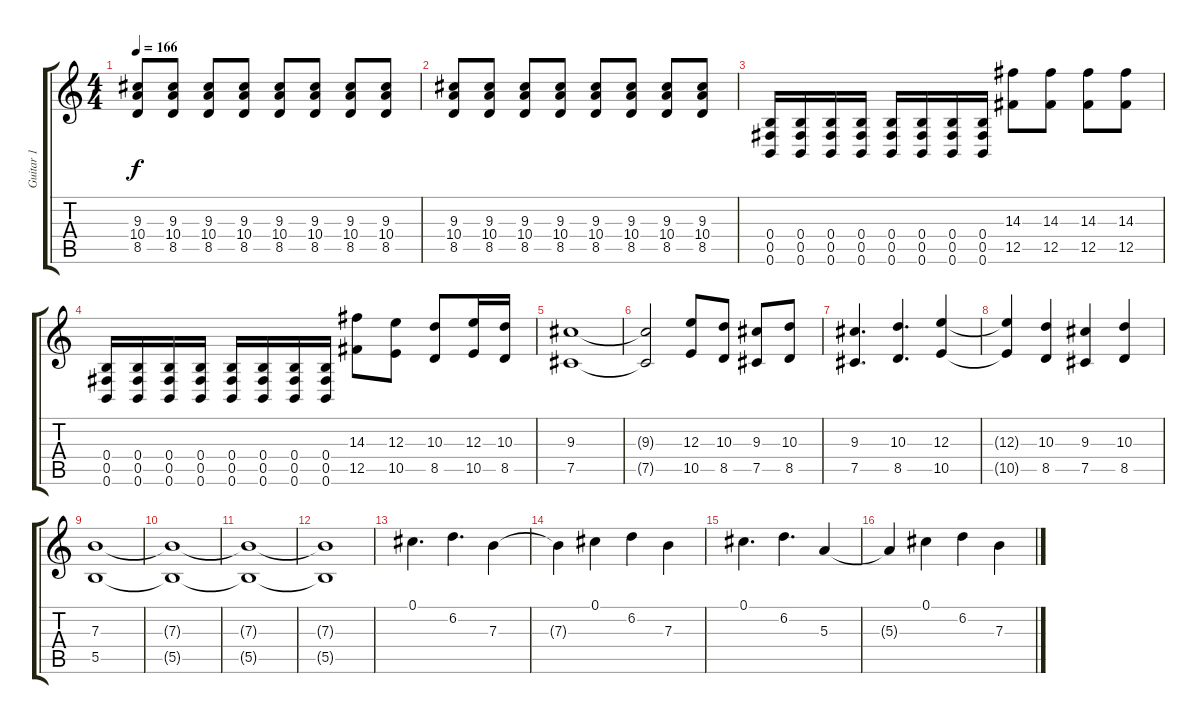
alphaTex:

\track ("Guitar 1" "Guitar 1") {instrument electricguitarmuted}
\staff {score tabs}
\tuning (Db4 Ab3 E3 B2 Gb2 B1) {hide}
\ts (4 4)
\tempo 166
\clef g2
\ks c
(9.3 10.4 8.5).8{dy f} (9.3 10.4 8.5).8 (9.3 10.4 8.5).8 (9.3 10.4 8.5).8 (9.3 10.4 8.5).8 (9.3 10.4 8.5).8 (9.3 10.4 8.5).8 (9.3 10.4 8.5).8 |
(9.3 10.4 8.5).8 (9.3 10.4 8.5).8 (9.3 10.4 8.5).8 (9.3 10.4 8.5).8 (9.3 10.4 8.5).8 (9.3 10.4 8.5).8 (9.3 10.4 8.5).8 (9.3 10.4 8.5).8 |
(0.4 0.5 0.6).16 (0.4 0.5 0.6).16 (0.4 0.5 0.6).16 (0.4 0.5 0.6).16 (0.4 0.5 0.6).16 (0.4 0.5 0.6).16 (0.4 0.5 0.6).16 (0.4 0.5 0.6).16 (14.3 12.5).8 (14.3 12.5).8 (14.3 12.5).8 (14.3 12.5).8 |
(0.4 0.5 0.6).16 (0.4 0.5 0.6).16 (0.4 0.5 0.6).16 (0.4 0.5 0.6).16 (0.4 0.5 0.6).16 (0.4 0.5 0.6).16 (0.4 0.5 0.6).16 (0.4 0.5 0.6).16 (14.3 12.5).8 (12.3 10.5).8 (10.3 8.5).8 (12.3 10.5).16 (10.3 8.5).16 |
(9.3 7.5).1 |
(9.3{t} 7.5{t}).2 (12.3 10.5).8 (10.3 8.5).8 (9.3 7.5).8 (10.3 8.5).8 |
(9.3 7.5).4{d} (10.3 8.5).4{d} (12.3 10.5).4 |
(12.3{t} 10.5{t}).4 (10.3 8.5).4 (9.3 7.5).4 (10.3 8.5).4 |
(7.3 5.5).1 |
(7.3{t} 5.5{t}).1 |
(7.3{t} 5.5{t}).1 |
(7.3{t} 5.5{t}).1 |
0.1.4{d} 6.2.4{d} 7.3.4 |
7.3{t}.4 0.1.4 6.2.4 7.3.4 |
0.1.4{d} 6.2.4{d} 5.3.4 |
5.3{t}.4 0.1.4 6.2.4 7.3.4
